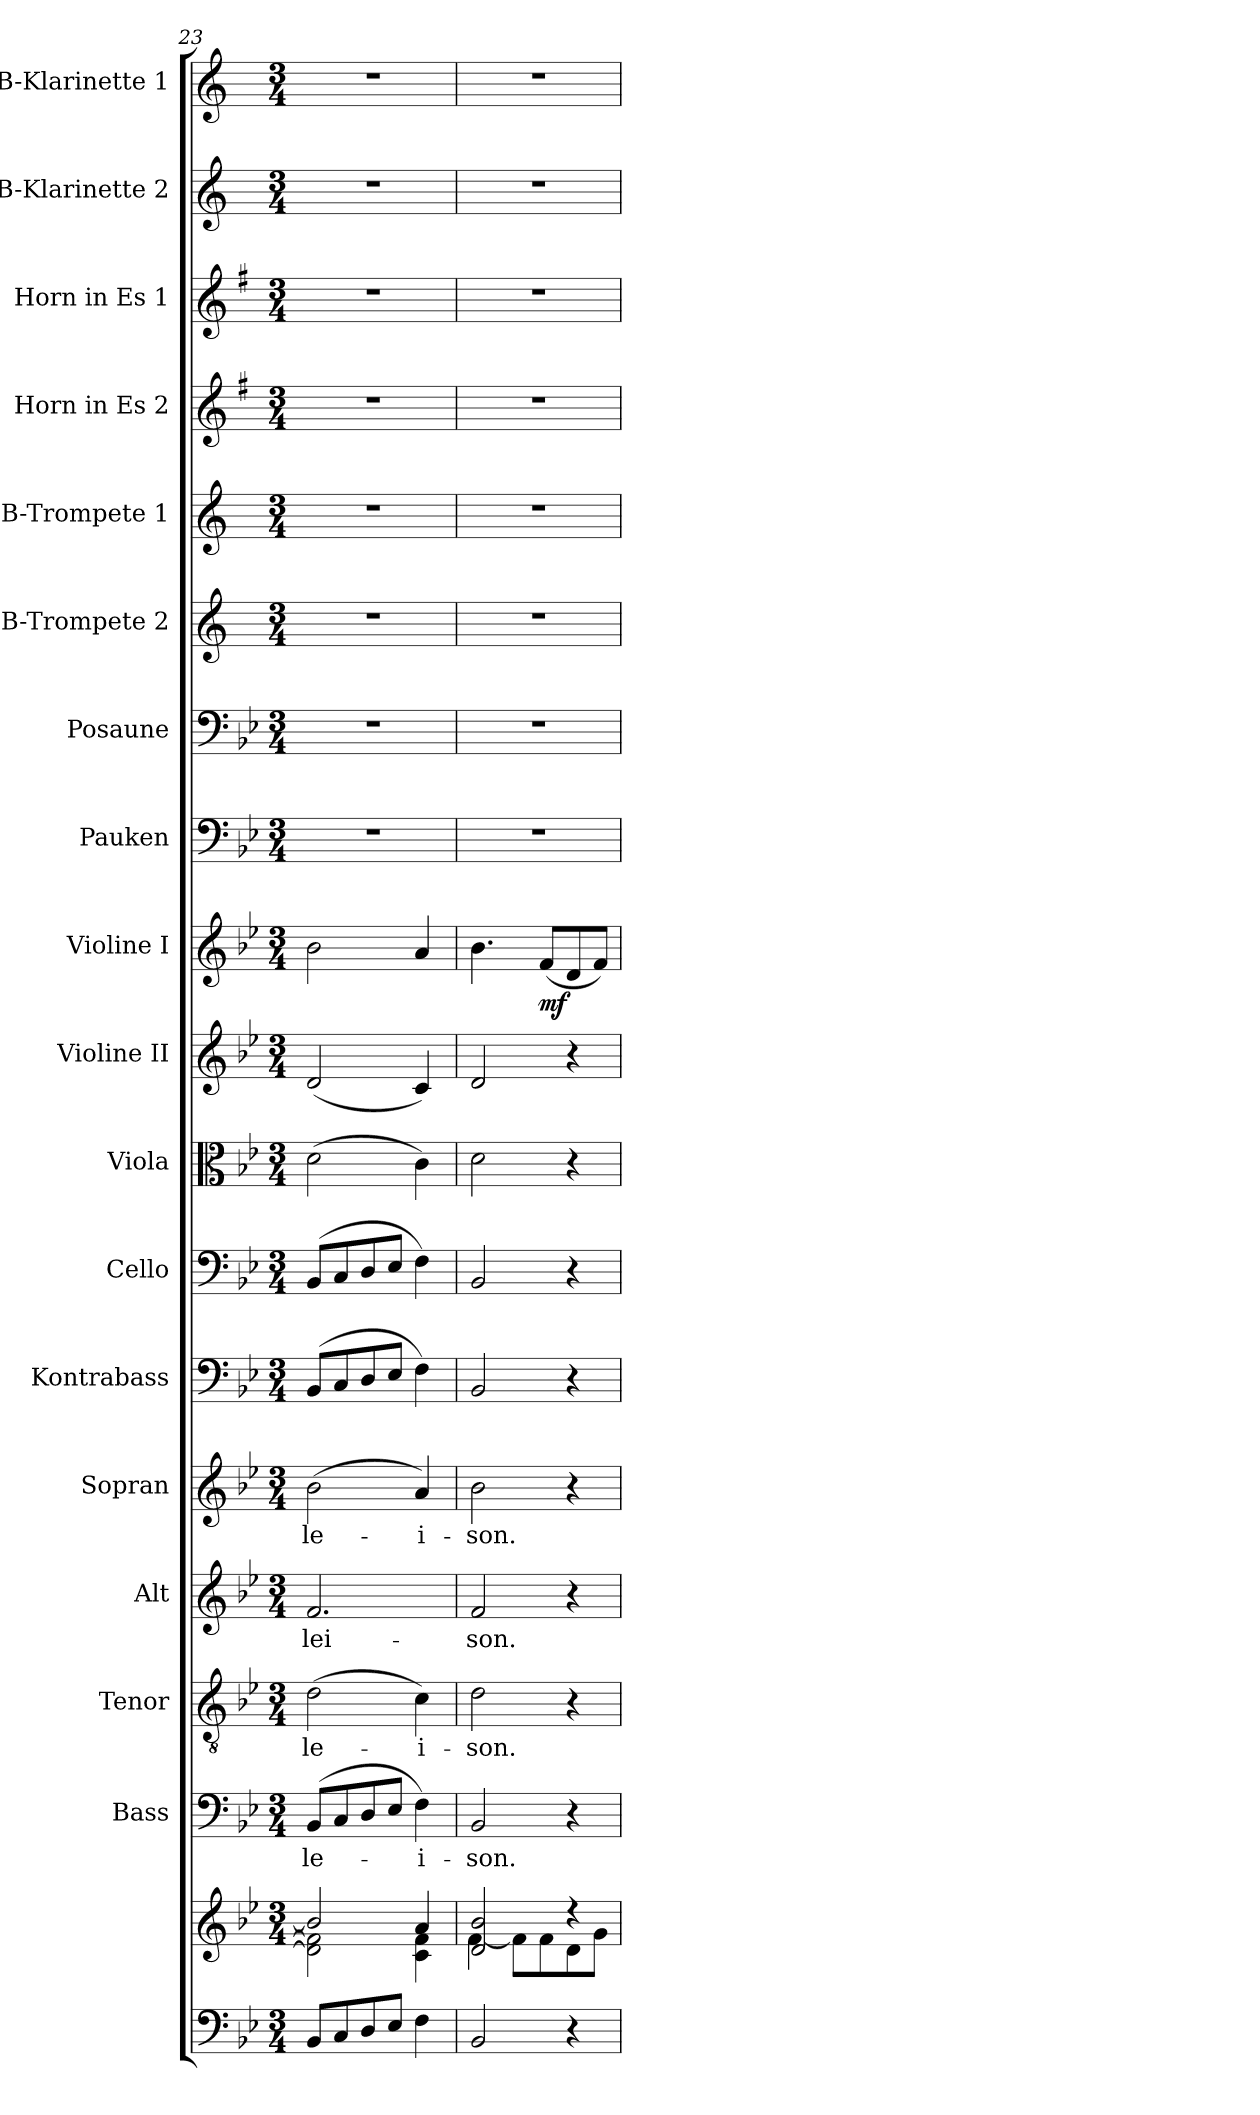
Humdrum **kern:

**kern	**kern	**kern	**text	**kern	**text	**kern	**text	**kern	**text	**kern	**kern	**kern	**kern	**kern	**dynam	**kern	**kern	**kern	**kern	**kern	**kern	**kern	**kern
*part18	*part18	*part17	*part17	*part16	*part16	*part15	*part15	*part14	*part14	*part13	*part12	*part11	*part10	*part9	*part9	*part8	*part7	*part6	*part5	*part4	*part3	*part2	*part1
*staff19	*staff18	*staff17	*staff17	*staff16	*staff16	*staff15	*staff15	*staff14	*staff14	*staff13	*staff12	*staff11	*staff10	*staff9	*staff9	*staff8	*staff7	*staff6	*staff5	*staff4	*staff3	*staff2	*staff1
*	*	*I"Bass	*	*I"Tenor	*	*I"Alt	*	*I"Sopran	*	*I"Kontrabass	*I"Cello	*I"Viola	*I"Violine II	*I"Violine I	*	*I"Pauken	*I"Posaune	*I"B-Trompete 2	*I"B-Trompete 1	*I"Horn in Es 2	*I"Horn in Es 1	*I"B-Klarinette 2	*I"B-Klarinette 1
*	*	*I'B.	*	*I'T.	*	*I'A.	*	*I'S.	*	*I'Kb.	*	*I'Vla.	*I'Vl. II	*I'Vl. I	*	*I'Pk.	*I'Pos.	*I'B Trp. 2	*I'B Trp. 1	*	*	*I'B Kl. 2	*I'B Kl. 1
*clefF4	*clefG2	*clefF4	*	*clefGv2	*	*clefG2	*	*clefG2	*	*clefF4	*clefF4	*clefC3	*clefG2	*clefG2	*	*clefF4	*clefF4	*clefG2	*clefG2	*clefG2	*clefG2	*clefG2	*clefG2
*	*	*	*	*	*	*	*	*	*	*ITrd7c12	*	*	*	*	*	*	*	*ITrd1c2	*ITrd1c2	*ITrd5c9	*ITrd5c9	*ITrd1c2	*ITrd1c2
*k[b-e-]	*k[b-e-]	*k[b-e-]	*	*k[b-e-]	*	*k[b-e-]	*	*k[b-e-]	*	*k[b-e-]	*k[b-e-]	*k[b-e-]	*k[b-e-]	*k[b-e-]	*	*k[b-e-]	*k[b-e-]	*k[b-e-]	*k[b-e-]	*k[b-e-]	*k[b-e-]	*k[b-e-]	*k[b-e-]
*B-:	*B-:	*B-:	*	*B-:	*	*B-:	*	*B-:	*	*B-:	*B-:	*B-:	*B-:	*B-:	*	*B-:	*B-:	*B-:	*B-:	*B-:	*B-:	*B-:	*B-:
*M3/4	*M3/4	*M3/4	*	*M3/4	*	*M3/4	*	*M3/4	*	*M3/4	*M3/4	*M3/4	*M3/4	*M3/4	*	*M3/4	*M3/4	*M3/4	*M3/4	*M3/4	*M3/4	*M3/4	*M3/4
=23	=23	=23	=23	=23	=23	=23	=23	=23	=23	=23	=23	=23	=23	=23	=23	=23	=23	=23	=23	=23	=23	=23	=23
*	*^	*	*	*	*	*	*	*	*	*	*	*	*	*	*	*	*	*	*	*	*	*	*
!	!	!	!	!LO:LY:b	!	!LO:LY:b	!	!LO:LY:b	!	!LO:LY:b	!	!	!	!	!	!	!	!	!	!	!	!	!	!
8BB-/L	2b-/]	2d\] 2f\]	(>8BB-/L	-le-	(>2d\	-le-	2.f/	-lei-	(>2b-\	-le-	(>8BBB-/L	(>8BB-/L	(>2d\	(<2d/	2b-\	.	2.r	2.r	2.r	2.r	2.r	2.r	2.r	2.r
8C/	.	.	8C/	.	.	.	.	.	.	.	8CC/	8C/	.	.	.	.	.	.	.	.	.	.	.	.
8D/	.	.	8D/	.	.	.	.	.	.	.	8DD/	8D/	.	.	.	.	.	.	.	.	.	.	.	.
8E-/J	.	.	8E-/J	.	.	.	.	.	.	.	8EE-/J	8E-/J	.	.	.	.	.	.	.	.	.	.	.	.
!	!	!	!	!LO:LY:b	!	!LO:LY:b	!	!	!	!LO:LY:b	!	!	!	!	!	!	!	!	!	!	!	!	!	!
4F\	4a/	4c\ 4f\	4F\)	-i-	4c\)	-i-	.	.	4a/)	-i-	4FF\)	4F\)	4c\)	4c/)	4a/	.	.	.	.	.	.	.	.	.
=24	=24	=24	=24	=24	=24	=24	=24	=24	=24	=24	=24	=24	=24	=24	=24	=24	=24	=24	=24	=24	=24	=24	=24	=24
!	!	!	!	!LO:LY:b	!	!LO:LY:b	!	!LO:LY:b	!	!LO:LY:b	!	!	!	!	!	!	!	!	!	!	!	!	!	!
2BB-/	2d/ 2b-/	[<4f\	2BB-/	-son.	2d\	-son.	2f/	-son.	2b-\	-son.	2BBB-/	2BB-/	2d\	2d/	4.b-\	.	2.r	2.r	2.r	2.r	2.r	2.r	2.r	2.r
.	.	8f\L]	.	.	.	.	.	.	.	.	.	.	.	.	.	.	.	.	.	.	.	.	.	.
!	!	!	!	!	!	!	!	!	!	!	!	!	!	!	!	!LO:DY:b	!	!	!	!	!	!	!	!
.	.	8f\	.	.	.	.	.	.	.	.	.	.	.	.	(<8f/L	mf	.	.	.	.	.	.	.	.
4r	4rcc	8d\	4r	.	4r	.	4r	.	4r	.	4r	4r	4r	4r	8d/	.	.	.	.	.	.	.	.	.
.	.	8g\J	.	.	.	.	.	.	.	.	.	.	.	.	8f/J)	.	.	.	.	.	.	.	.	.
*	*v	*v	*	*	*	*	*	*	*	*	*	*	*	*	*	*	*	*	*	*	*	*	*	*
=	=	=	=	=	=	=	=	=	=	=	=	=	=	=	=	=	=	=	=	=	=	=	=
*-	*-	*-	*-	*-	*-	*-	*-	*-	*-	*-	*-	*-	*-	*-	*-	*-	*-	*-	*-	*-	*-	*-	*-
